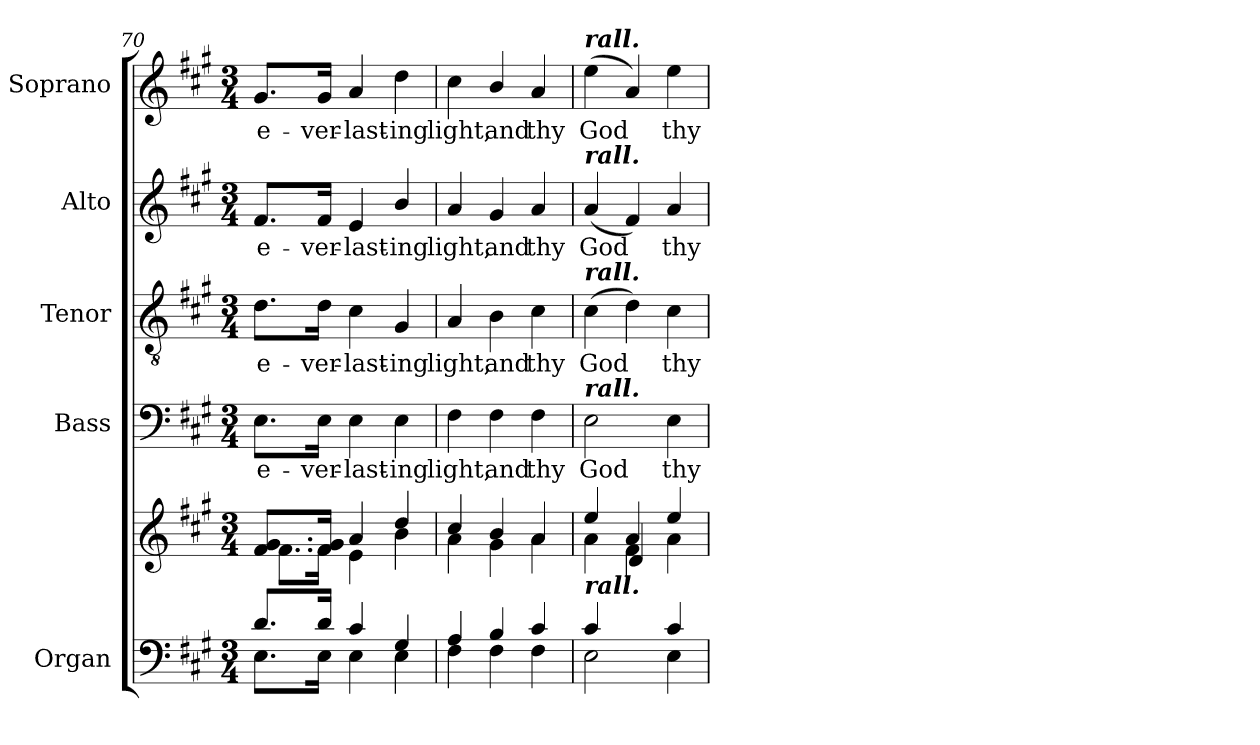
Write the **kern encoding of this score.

**kern	**kern	**kern	**text	**kern	**text	**kern	**text	**kern	**text
*part5	*part5	*part4	*part4	*part3	*part3	*part2	*part2	*part1	*part1
*staff6	*staff5	*staff4	*staff4	*staff3	*staff3	*staff2	*staff2	*staff1	*staff1
*I"Organ	*	*I"Bass	*	*I"Tenor	*	*I"Alto	*	*I"Soprano	*
*	*	*I'B	*	*I'T	*	*I'A	*	*I'S	*
*clefF4	*clefG2	*clefF4	*	*clefGv2	*	*clefG2	*	*clefG2	*
*k[f#c#g#]	*k[f#c#g#]	*k[f#c#g#]	*	*k[f#c#g#]	*	*k[f#c#g#]	*	*k[f#c#g#]	*
*A:	*A:	*A:	*	*A:	*	*A:	*	*A:	*
*M3/4	*M3/4	*M3/4	*	*M3/4	*	*M3/4	*	*M3/4	*
=70	=70	=70	=70	=70	=70	=70	=70	=70	=70
*^	*^	*	*	*	*	*	*	*	*
!	!	!	!	!	!LO:LY:b	!	!LO:LY:b	!	!LO:LY:b	!	!LO:LY:b
8.dL	8.EL	8.f# 8.g#L	8.f#L	8.E\L	e-	8.d\L	e-	8.f#/L	e-	8.g#/L	e-
!	!	!	!	!	!LO:LY:b	!	!LO:LY:b	!	!LO:LY:b	!	!LO:LY:b
16dJ	16EJ	16f# 16g#J	16f#J	16E\Jk	-ver-	16d\Jk	-ver-	16f#/Jk	-ver-	16g#/Jk	-ver-
!	!	!	!	!	!LO:LY:b	!	!LO:LY:b	!	!LO:LY:b	!	!LO:LY:b
4c#	4E	4a	4e	4E	-last-	4c#	-last-	4e	-last-	4a	-last-
!	!	!	!	!	!LO:LY:b	!	!LO:LY:b	!	!LO:LY:b	!	!LO:LY:b
4G#	4E	4dd	4b	4E	-ing	4G#	-ing	4b/	-ing	4dd	-ing
=71	=71	=71	=71	=71	=71	=71	=71	=71	=71	=71	=71
!	!	!	!	!	!LO:LY:b	!	!LO:LY:b	!	!LO:LY:b	!	!LO:LY:b
4A	4F#	4cc#/	4a	4F#	light,	4A	light,	4a	light,	4cc#	light,
!	!	!	!	!	!LO:LY:b	!	!LO:LY:b	!	!LO:LY:b	!	!LO:LY:b
4B	4F#	4b/	4g#	4F#	and	4B	and	4g#	and	4b/	and
!	!	!	!	!	!LO:LY:b	!	!LO:LY:b	!	!LO:LY:b	!	!LO:LY:b
4c#	4F#	4a	4a	4F#	thy	4c#	thy	4a	thy	4a	thy
=72	=72	=72	=72	=72	=72	=72	=72	=72	=72	=72	=72
*	*	*	*^	*	*	*	*	*	*	*	*
!	!	!	!	!	!	!	!	!	!	!	!LO:TX:a:Bi:t=rall.	!
!	!	!	!	!	!	!	!	!	!LO:TX:a:Bi:t=rall.	!	!	!
!	!	!	!	!	!	!	!LO:TX:a:Bi:t=rall.	!	!	!	!	!
!	!	!	!	!	!LO:TX:a:Bi:t=rall.	!	!	!	!	!	!	!
!LO:TX:a:Bi:t=rall.	!	!	!	!	!	!	!	!	!	!	!	!
!	!	!	!	!	!	!LO:LY:b	!	!LO:LY:b	!	!LO:LY:b	!	!LO:LY:b
4c#/	2E	4ee	4a\	4ryy	2E	God	(>4c#	God	(<4a	God	(<4ee	God
4ryy	.	4a	4f#	4d/	.	.	4d)	.	4f#)	.	4a)	.
!	!	!	!	!	!	!LO:LY:b	!	!LO:LY:b	!	!LO:LY:b	!	!LO:LY:b
4c#	4E	4ee	4a\	4ryy	4E	thy	4c#	thy	4a	thy	4ee	thy
*v	*v	*	*	*	*	*	*	*	*	*	*	*
*	*v	*v	*v	*	*	*	*	*	*	*	*
=	=	=	=	=	=	=	=	=	=
*-	*-	*-	*-	*-	*-	*-	*-	*-	*-
